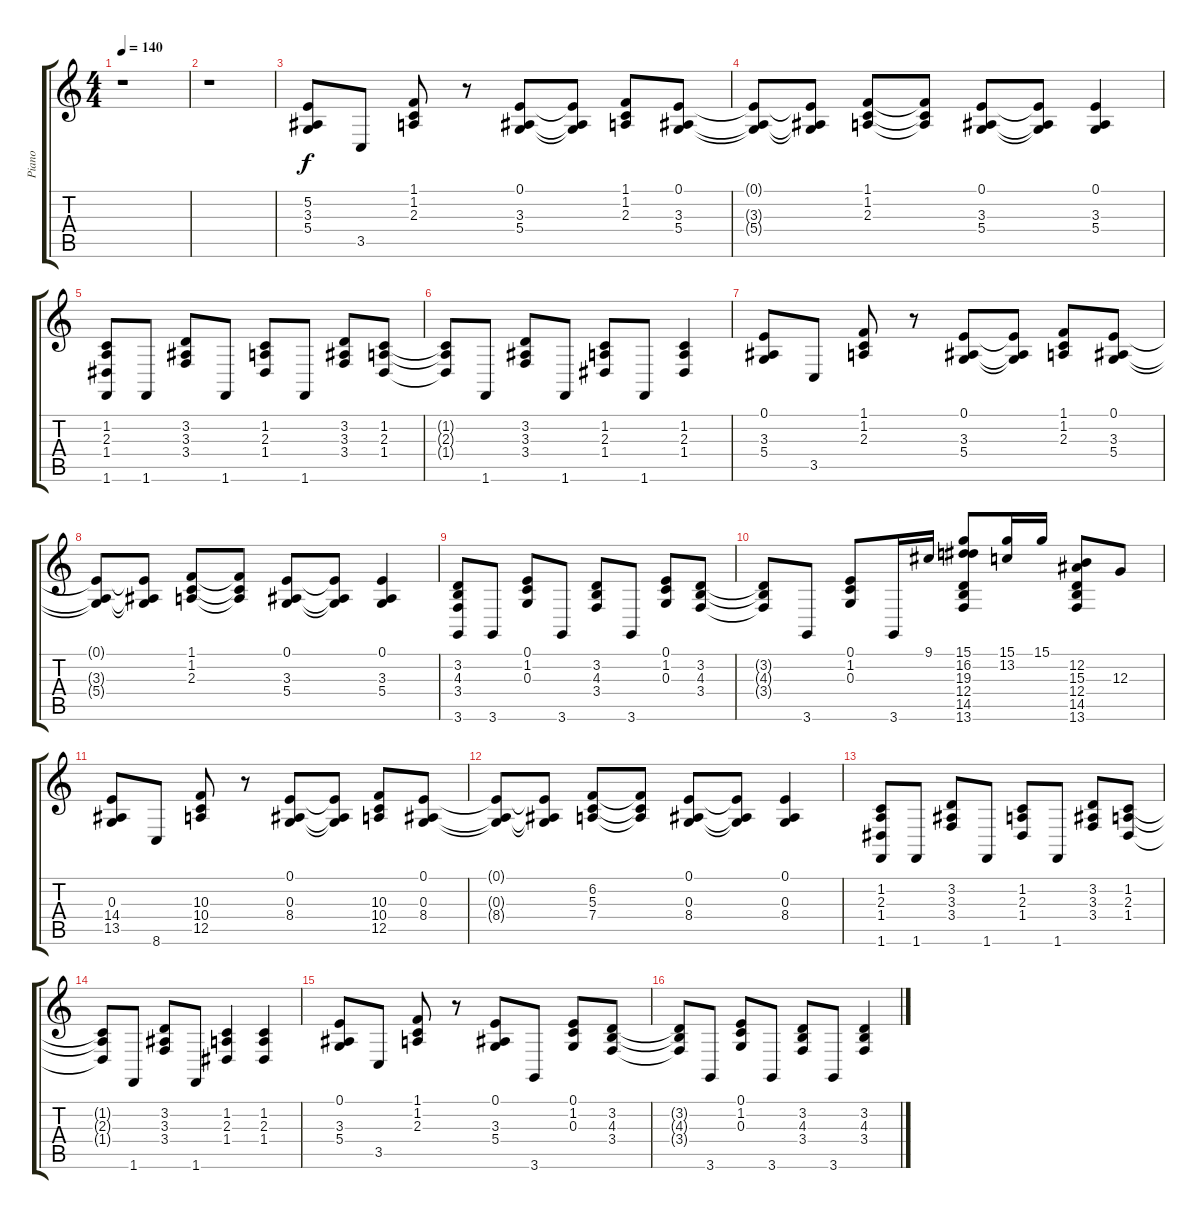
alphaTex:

\track ("Piano" "Piano") {instrument acousticgrandpiano}
\staff {score tabs}
\tuning (E4 B3 G3 D3 A2 E2) {hide}
\ts (4 4)
\tempo 140
\clef g2
\ks c
r.1{dy f} |
r.1 |
(5.2 3.3 5.4).8 3.5.8 (1.1 1.2 2.3).8 r.8 (0.1 3.3 5.4).8 (0.1{t} 3.3{t} 5.4{t}).8 (1.1 1.2 2.3).8 (0.1 3.3 5.4).8 |
(0.1{t} 3.3{t} 5.4{t}).8 (0.1{t} 3.3{t} 5.4{t}).8 (1.1 1.2 2.3).8 (1.1{t} 1.2{t} 2.3{t}).8 (0.1 3.3 5.4).8 (0.1{t} 3.3{t} 5.4{t}).8 (0.1 3.3 5.4).4 |
(1.2 2.3 1.4 1.6).8 1.6.8 (3.2 3.3 3.4).8 1.6.8 (1.2 2.3 1.4).8 1.6.8 (3.2 3.3 3.4).8 (1.2 2.3 1.4).8 |
(1.2{t} 2.3{t} 1.4{t}).8 1.6.8 (3.2 3.3 3.4).8 1.6.8 (1.2 2.3 1.4).8 1.6.8 (1.2 2.3 1.4).4 |
(0.1 3.3 5.4).8 3.5.8 (1.1 1.2 2.3).8 r.8 (0.1 3.3 5.4).8 (0.1{t} 3.3{t} 5.4{t}).8 (1.1 1.2 2.3).8 (0.1 3.3 5.4).8 |
(0.1{t} 3.3{t} 5.4{t}).8 (0.1{t} 3.3{t} 5.4{t}).8 (1.1 1.2 2.3).8 (1.1{t} 1.2{t} 2.3{t}).8 (0.1 3.3 5.4).8 (0.1{t} 3.3{t} 5.4{t}).8 (0.1 3.3 5.4).4 |
(3.2 4.3 3.4 3.6).8 3.6.8 (0.1 1.2 0.3).8 3.6.8 (3.2 4.3 3.4).8 3.6.8 (0.1 1.2 0.3).8 (3.2 4.3 3.4).8 |
(3.2{t} 4.3{t} 3.4{t}).8 3.6.8 (0.1 1.2 0.3).8 3.6.16 9.1.16 (15.1 16.2 19.3 12.4 14.5 13.6).8 (15.1 13.2).16 15.1.16 (12.2 15.3 12.4 14.5 13.6).8 12.3.8 |
(0.3 14.4 13.5).8 8.6.8 (10.3 10.4 12.5).8 r.8 (0.1 0.3 8.4).8 (0.1{t} 0.3{t} 8.4{t}).8 (10.3 10.4 12.5).8 (0.1 0.3 8.4).8 |
(0.1{t} 0.3{t} 8.4{t}).8 (0.1{t} 0.3{t} 8.4{t}).8 (6.2 5.3 7.4).8 (6.2{t} 5.3{t} 7.4{t}).8 (0.1 0.3 8.4).8 (0.1{t} 0.3{t} 8.4{t}).8 (0.1 0.3 8.4).4 |
(1.2 2.3 1.4 1.6).8 1.6.8 (3.2 3.3 3.4).8 1.6.8 (1.2 2.3 1.4).8 1.6.8 (3.2 3.3 3.4).8 (1.2 2.3 1.4).8 |
(1.2{t} 2.3{t} 1.4{t}).8 1.6.8 (3.2 3.3 3.4).8 1.6.8 (1.2 2.3 1.4).4 (1.2 2.3 1.4).4 |
(0.1 3.3 5.4).8 3.5.8 (1.1 1.2 2.3).8 r.8 (0.1 3.3 5.4).8 3.6.8 (0.1 1.2 0.3).8 (3.2 4.3 3.4).8 |
(3.2{t} 4.3{t} 3.4{t}).8 3.6.8 (0.1 1.2 0.3).8 3.6.8 (3.2 4.3 3.4).8 3.6.8 (3.2 4.3 3.4).4
